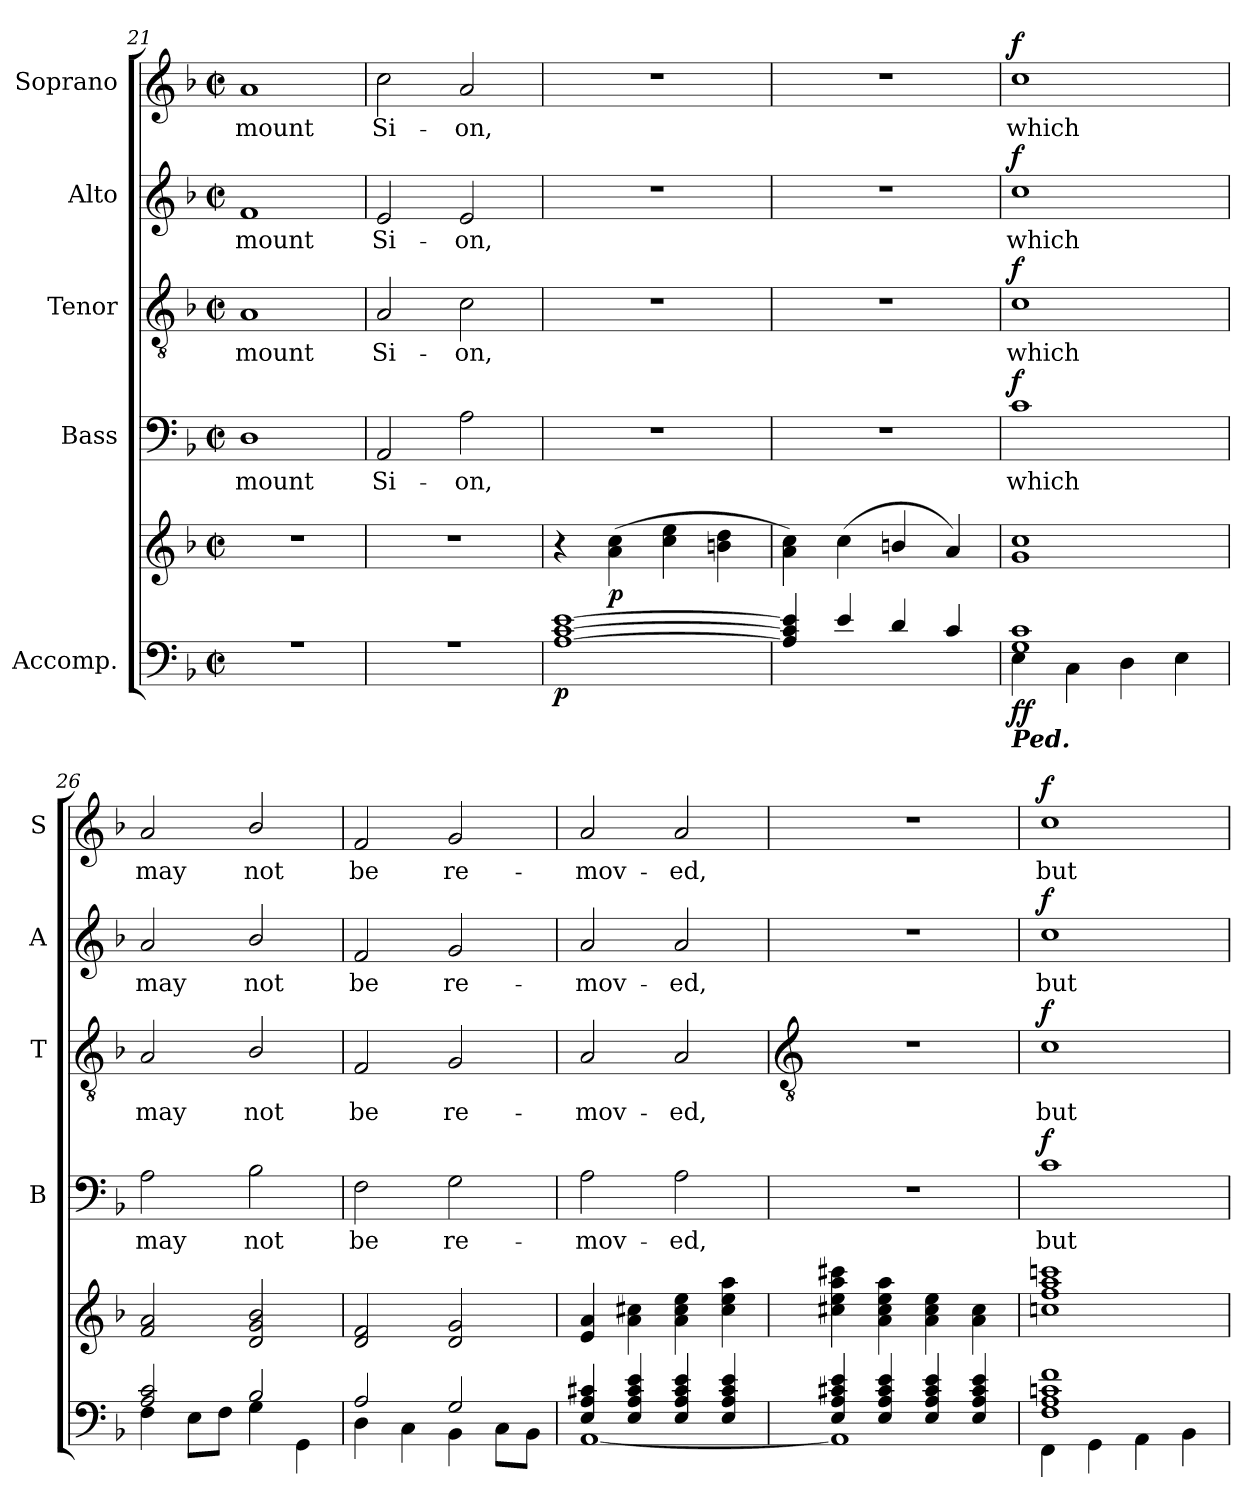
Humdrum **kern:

**kern	**kern	**dynam	**kern	**text	**dynam	**kern	**text	**dynam	**kern	**text	**dynam	**kern	**text	**dynam
*part5	*part5	*part5	*part4	*part4	*part4	*part3	*part3	*part3	*part2	*part2	*part2	*part1	*part1	*part1
*staff6	*staff5	*staff5/6	*staff4	*staff4	*staff4	*staff3	*staff3	*staff3	*staff2	*staff2	*staff2	*staff1	*staff1	*staff1
*I"Accomp.	*	*	*I"Bass	*	*	*I"Tenor	*	*	*I"Alto	*	*	*I"Soprano	*	*
*	*	*	*I'B	*	*	*I'T	*	*	*I'A	*	*	*I'S	*	*
*clefF4	*clefG2	*	*clefF4	*	*	*clefGv2	*	*	*clefG2	*	*	*clefG2	*	*
*k[b-]	*k[b-]	*	*k[b-]	*	*	*k[b-]	*	*	*k[b-]	*	*	*k[b-]	*	*
*F:	*F:	*	*F:	*	*	*F:	*	*	*F:	*	*	*F:	*	*
*M2/2	*M2/2	*	*M2/2	*	*	*M2/2	*	*	*M2/2	*	*	*M2/2	*	*
*met(c|)	*met(c|)	*	*met(c|)	*	*	*met(c|)	*	*	*met(c|)	*	*	*met(c|)	*	*
=21	=21	=21	=21	=21	=21	=21	=21	=21	=21	=21	=21	=21	=21	=21
*^	*	*	*	*	*	*	*	*	*	*	*	*	*	*
!	!	!	!	!	!LO:LY:b	!	!	!LO:LY:b	!	!	!LO:LY:b	!	!	!LO:LY:b	!
1r	1ryy	1r	.	1D	mount	.	1A	mount	.	1f	mount	.	1a	mount	.
=22	=22	=22	=22	=22	=22	=22	=22	=22	=22	=22	=22	=22	=22	=22	=22
!	!	!	!	!	!LO:LY:b	!	!	!LO:LY:b	!	!	!LO:LY:b	!	!	!LO:LY:b	!
1r	1ryy	1r	.	2AA	Si-	.	2A	Si-	.	2e	Si-	.	2cc	Si-	.
!	!	!	!	!	!LO:LY:b	!	!	!LO:LY:b	!	!	!LO:LY:b	!	!	!LO:LY:b	!
.	.	.	.	2A	-on,	.	2c	-on,	.	2e	-on,	.	2a	-on,	.
=23	=23	=23	=23	=23	=23	=23	=23	=23	=23	=23	=23	=23	=23	=23	=23
!	!	!	!LO:DY:b=2	!	!	!	!	!	!	!	!	!	!	!	!
[1A/ [1c/ [1e/	1ryy	4r	p	1r	.	.	1r	.	.	1r	.	.	1r	.	.
!	!	!	!LO:DY:b	!	!	!	!	!	!	!	!	!	!	!	!
.	.	(>4a 4cc	p	.	.	.	.	.	.	.	.	.	.	.	.
.	.	4cc 4ee	.	.	.	.	.	.	.	.	.	.	.	.	.
.	.	4bn 4dd	.	.	.	.	.	.	.	.	.	.	.	.	.
=24	=24	=24	=24	=24	=24	=24	=24	=24	=24	=24	=24	=24	=24	=24	=24
4A/] 4c/] 4e/]	1ryy	4a 4cc)	.	1r	.	.	1r	.	.	1r	.	.	1r	.	.
4e/	.	(<4cc	.	.	.	.	.	.	.	.	.	.	.	.	.
4d/	.	4bn/	.	.	.	.	.	.	.	.	.	.	.	.	.
4c/	.	4a)	.	.	.	.	.	.	.	.	.	.	.	.	.
=25	=25	=25	=25	=25	=25	=25	=25	=25	=25	=25	=25	=25	=25	=25	=25
!LO:TX:b:Bi:t=Ped.	!	!	!	!	!	!	!	!	!	!	!	!	!	!	!
!	!	!	!LO:DY:b=2	!	!LO:LY:b	!	!	!LO:LY:b	!	!	!LO:LY:b	!	!	!LO:LY:b	!
!	!	!	!LO:DY:n=1:b	!	!	!LO:DY:b	!	!	!LO:DY:b	!	!	!LO:DY:b	!	!	!LO:DY:b
1G/ 1c/	4E\	1g 1cc	f f	1c	which	f	1c	which	f	1cc	which	f	1cc	which	f
.	4C\	.	.	.	.	.	.	.	.	.	.	.	.	.	.
.	4D\	.	.	.	.	.	.	.	.	.	.	.	.	.	.
.	4E\	.	.	.	.	.	.	.	.	.	.	.	.	.	.
=26	=26	=26	=26	=26	=26	=26	=26	=26	=26	=26	=26	=26	=26	=26	=26
!	!	!	!	!	!LO:LY:b	!	!	!LO:LY:b	!	!	!LO:LY:b	!	!	!LO:LY:b	!
2A/ 2c/	4F\	2f 2a	.	2A	may	.	2A	may	.	2a	may	.	2a	may	.
.	8E\L	.	.	.	.	.	.	.	.	.	.	.	.	.	.
.	8F\J	.	.	.	.	.	.	.	.	.	.	.	.	.	.
!	!	!	!	!	!LO:LY:b	!	!	!LO:LY:b	!	!	!LO:LY:b	!	!	!LO:LY:b	!
2B-/	4G\	2d/ 2g/ 2b-/	.	2B-\	not	.	2B-/	not	.	2b-/	not	.	2b-/	not	.
.	4GG\	.	.	.	.	.	.	.	.	.	.	.	.	.	.
=27	=27	=27	=27	=27	=27	=27	=27	=27	=27	=27	=27	=27	=27	=27	=27
!	!	!	!	!	!LO:LY:b	!	!	!LO:LY:b	!	!	!LO:LY:b	!	!	!LO:LY:b	!
2A/	4D\	2d 2f	.	2F	be	.	2F	be	.	2f	be	.	2f	be	.
.	4C\	.	.	.	.	.	.	.	.	.	.	.	.	.	.
!	!	!	!	!	!LO:LY:b	!	!	!LO:LY:b	!	!	!LO:LY:b	!	!	!LO:LY:b	!
2G/	4BB-\	2d 2g	.	2G	re-	.	2G	re-	.	2g	re-	.	2g	re-	.
.	8C\L	.	.	.	.	.	.	.	.	.	.	.	.	.	.
.	8BB-\J	.	.	.	.	.	.	.	.	.	.	.	.	.	.
=28	=28	=28	=28	=28	=28	=28	=28	=28	=28	=28	=28	=28	=28	=28	=28
!	!	!	!	!	!LO:LY:b	!	!	!LO:LY:b	!	!	!LO:LY:b	!	!	!LO:LY:b	!
4E/ 4A/ 4c#X/	[1AA\	4e 4a	.	2A	-mov-	.	2A	-mov-	.	2a	-mov-	.	2a	-mov-	.
4E/ 4A/ 4c#/ 4e/	.	4a 4cc#X	.	.	.	.	.	.	.	.	.	.	.	.	.
!	!	!	!	!	!LO:LY:b	!	!	!LO:LY:b	!	!	!LO:LY:b	!	!	!LO:LY:b	!
4E/ 4A/ 4c#/ 4e/	.	4a 4cc# 4ee	.	2A	-ed,	.	2A	-ed,	.	2a	-ed,	.	2a	-ed,	.
4E/ 4A/ 4c#/ 4e/	.	4cc# 4ee 4aa	.	.	.	.	.	.	.	.	.	.	.	.	.
!!LO:LB:g=z
=29	=29	=29	=29	=29	=29	=29	=29	=29	=29	=29	=29	=29	=29	=29	=29
*	*	*	*	*	*	*	*clefGv2	*	*	*	*	*	*	*	*
4E/ 4A/ 4c#X/ 4e/	1AA\]	4cc#X 4ee 4aa 4ccc#X	.	1r	.	.	1r	.	.	1r	.	.	1r	.	.
4E/ 4A/ 4c#/ 4e/	.	4a 4cc# 4ee 4aa	.	.	.	.	.	.	.	.	.	.	.	.	.
4E/ 4A/ 4c#/ 4e/	.	4a 4cc# 4ee	.	.	.	.	.	.	.	.	.	.	.	.	.
4E/ 4A/ 4c#/ 4e/	.	4a 4cc#	.	.	.	.	.	.	.	.	.	.	.	.	.
=30	=30	=30	=30	=30	=30	=30	=30	=30	=30	=30	=30	=30	=30	=30	=30
!	!	!	!	!	!LO:LY:b	!LO:DY:b	!	!LO:LY:b	!LO:DY:b	!	!LO:LY:b	!LO:DY:b	!	!LO:LY:b	!LO:DY:b
1F/ 1A/ 1cn/ 1f/	4FF\	1ccn 1ff 1aa 1cccn	.	1c	but	f	1c	but	f	1cc	but	f	1cc	but	f
.	4GG\	.	.	.	.	.	.	.	.	.	.	.	.	.	.
.	4AA\	.	.	.	.	.	.	.	.	.	.	.	.	.	.
.	4BB-\	.	.	.	.	.	.	.	.	.	.	.	.	.	.
*v	*v	*	*	*	*	*	*	*	*	*	*	*	*	*	*
=	=	=	=	=	=	=	=	=	=	=	=	=	=	=
*-	*-	*-	*-	*-	*-	*-	*-	*-	*-	*-	*-	*-	*-	*-
